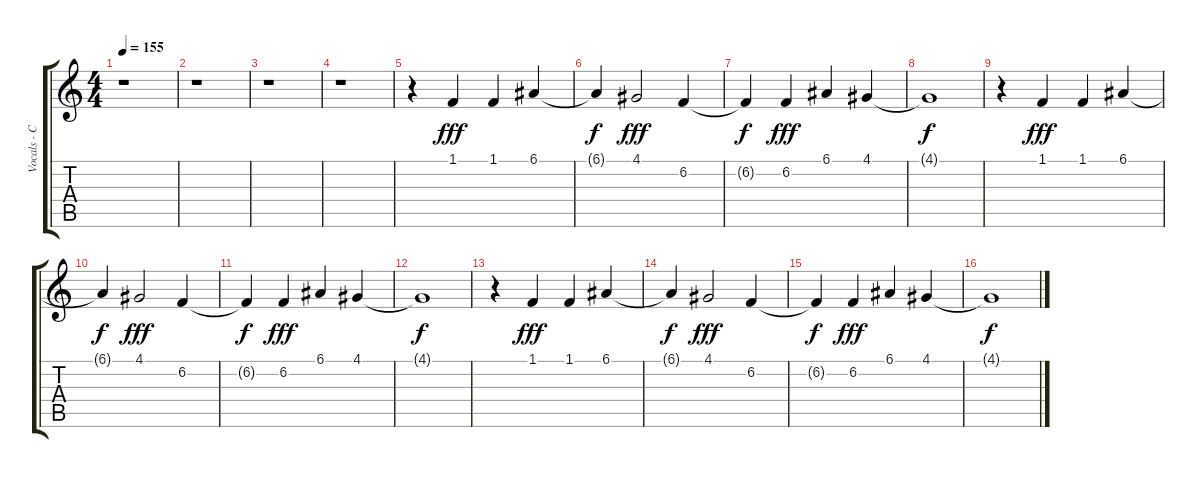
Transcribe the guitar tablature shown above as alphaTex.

\track ("Vocals - Corin" "Vocals - C") {instrument voiceoohs}
\staff {score tabs}
\tuning (E4 B3 G3 D3 A2 E2) {hide}
\ts (4 4)
\tempo 155
\clef g2
\ks c
r.1{dy fff instrument voiceoohs} |
r.1 |
r.1 |
r.1 |
r.4 1.1.4 1.1.4 6.1.4 |
6.1{t}.4{dy f} 4.1.2{dy fff} 6.2.4 |
6.2{t}.4{dy f} 6.2.4{dy fff} 6.1.4 4.1.4 |
4.1{t}.1{dy f} |
r.4 1.1.4{dy fff} 1.1.4 6.1.4 |
6.1{t}.4{dy f} 4.1.2{dy fff} 6.2.4 |
6.2{t}.4{dy f} 6.2.4{dy fff} 6.1.4 4.1.4 |
4.1{t}.1{dy f} |
r.4 1.1.4{dy fff} 1.1.4 6.1.4 |
6.1{t}.4{dy f} 4.1.2{dy fff} 6.2.4 |
6.2{t}.4{dy f} 6.2.4{dy fff} 6.1.4 4.1.4 |
4.1{t}.1{dy f}
